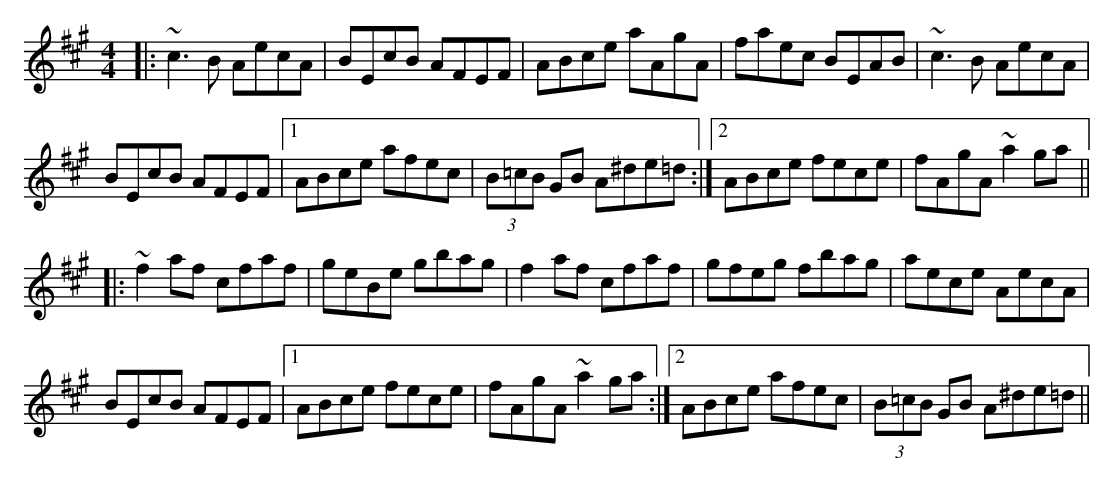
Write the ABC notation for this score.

X:1
M:4/4
K:A
|:~c3B AecA|BEcB AFEF|ABce aAgA|faec BEAB|~c3B AecA|
BEcB AFEF|1 ABce afec|(3B=cB GB A^de=d:|2 ABce fece|fAgA ~a2ga||
|:~f2af cfaf|geBe gbag|f2af cfaf|gfeg fbag|aece AecA|
BEcB AFEF|1 ABce fece|fAgA ~a2ga:|2 ABce afec|(3B=cB GB A^de=d||
